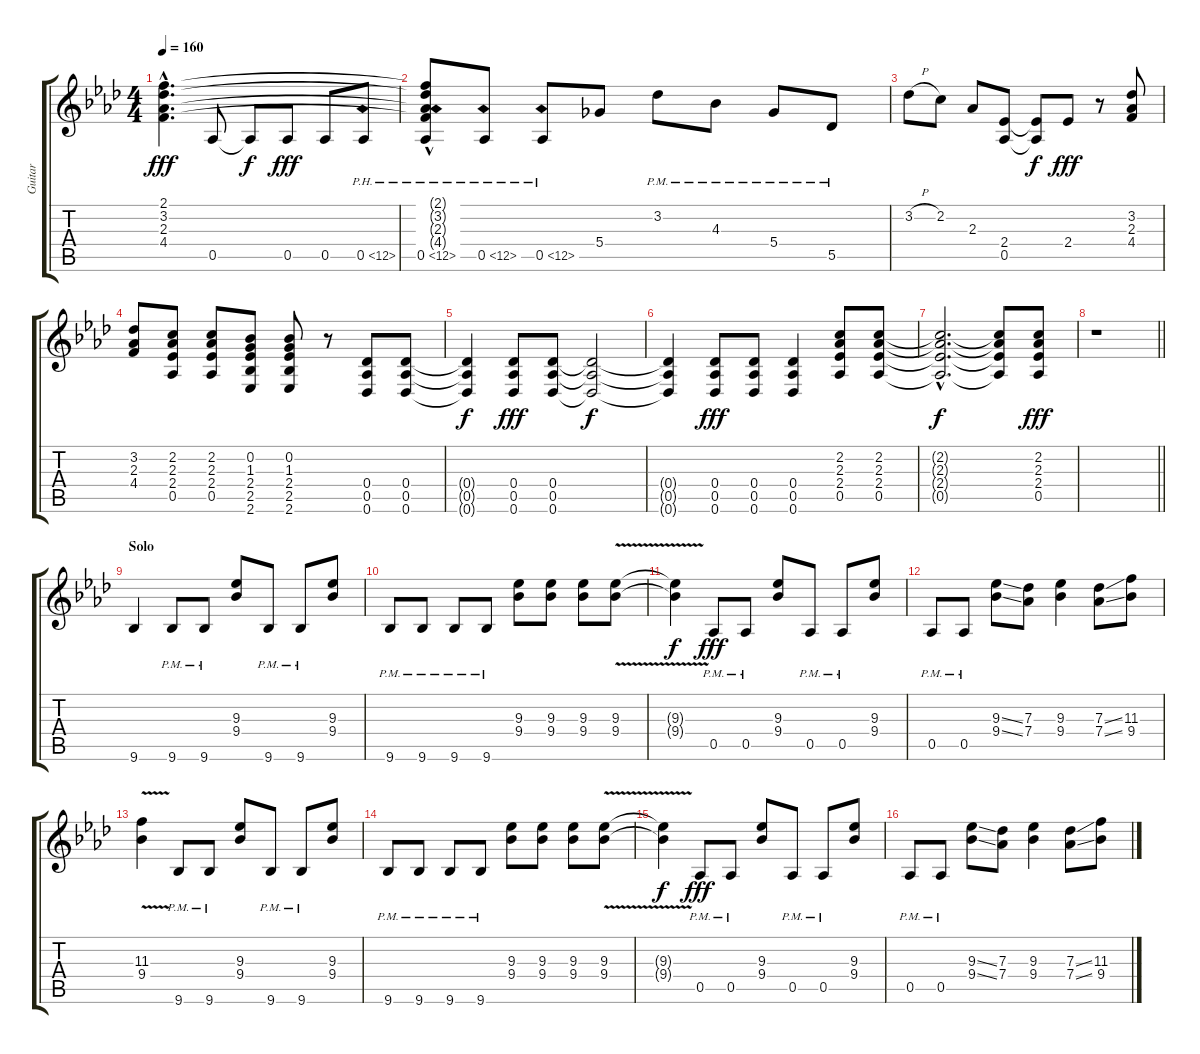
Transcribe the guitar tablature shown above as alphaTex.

\track ("Guitar" "Guitar") {instrument distortionguitar}
\staff {score tabs}
\tuning (Eb4 Bb3 Gb3 Db3 Ab2 Db2) {hide}
\ts (4 4)
\tempo 160
\clef g2
\ks ab
(2.1{hac} 3.2{hac} 2.3{hac} 4.4{hac}).4{d dy fff} 0.5.8 0.5{t}.8{dy f} 0.5.8{dy fff} 0.5.8 0.5{ph 12}.8 |
(2.1{hac t} 3.2{hac t} 2.3{hac t} 4.4{hac t} 0.5{ph 12}).8 0.5{ph 12}.8 0.5{ph 12}.8 5.4.8 3.2{pm}.8 4.3{pm}.8 5.4{pm}.8 5.5{pm}.8 |
3.2{h}.8 2.2.8 2.3.8 (2.4 0.5).8 (2.4{t} 0.5{t}).8{dy f} 2.4.8{dy fff} r.8 (3.2 2.3 4.4).8 |
(3.2 2.3 4.4).8 (2.2 2.3 2.4 0.5).8 (2.2 2.3 2.4 0.5).8 (0.2 1.3 2.4 2.5 2.6).8 (0.2 1.3 2.4 2.5 2.6).8 r.8 (0.4 0.5 0.6).8 (0.4 0.5 0.6).8 |
(0.4{t} 0.5{t} 0.6{t}).4{dy f} (0.4 0.5 0.6).8{dy fff} (0.4 0.5 0.6).8 (0.4{t} 0.5{t} 0.6{t}).2{dy f} |
(0.4{t} 0.5{t} 0.6{t}).4 (0.4 0.5 0.6).8{dy fff} (0.4 0.5 0.6).8 (0.4 0.5 0.6).4 (2.2 2.3 2.4 0.5).8 (2.2 2.3 2.4 0.5).8 |
(2.2{hac t} 2.3{hac t} 2.4{hac t} 0.5{hac t}).2{d dy f} (2.2{t} 2.3{t} 2.4{t} 0.5{t}).8 (2.2 2.3 2.4 0.5).8{dy fff} |
\barLineRight lightlight
r.1 |
\section ("" "Solo")
9.6.4 9.6{pm}.8 9.6{pm}.8 (9.3 9.4).8 9.6{pm}.8 9.6{pm}.8 (9.3 9.4).8 |
9.6{pm}.8 9.6{pm}.8 9.6{pm}.8 9.6{pm}.8 (9.3 9.4).8 (9.3 9.4).8 (9.3 9.4).8 (9.3{v} 9.4{v}).8 |
(9.3{t} 9.4{t}).4{dy f} 0.5{pm}.8{dy fff} 0.5{pm}.8 (9.3 9.4).8 0.5{pm}.8 0.5{pm}.8 (9.3 9.4).8 |
0.5{pm}.8 0.5{pm}.8 (9.3{ss} 9.4{ss}).8 (7.3 7.4).8 (9.3 9.4).4 (7.3{ss} 7.4{ss}).8 (11.3 9.4).8 |
(11.3{v} 9.4{v}).4 9.6{pm}.8 9.6{pm}.8 (9.3 9.4).8 9.6{pm}.8 9.6{pm}.8 (9.3 9.4).8 |
9.6{pm}.8 9.6{pm}.8 9.6{pm}.8 9.6{pm}.8 (9.3 9.4).8 (9.3 9.4).8 (9.3 9.4).8 (9.3{v} 9.4{v}).8 |
(9.3{t} 9.4{t}).4{dy f} 0.5{pm}.8{dy fff} 0.5{pm}.8 (9.3 9.4).8 0.5{pm}.8 0.5{pm}.8 (9.3 9.4).8 |
0.5{pm}.8 0.5{pm}.8 (9.3{ss} 9.4{ss}).8 (7.3 7.4).8 (9.3 9.4).4 (7.3{ss} 7.4{ss}).8 (11.3 9.4).8
